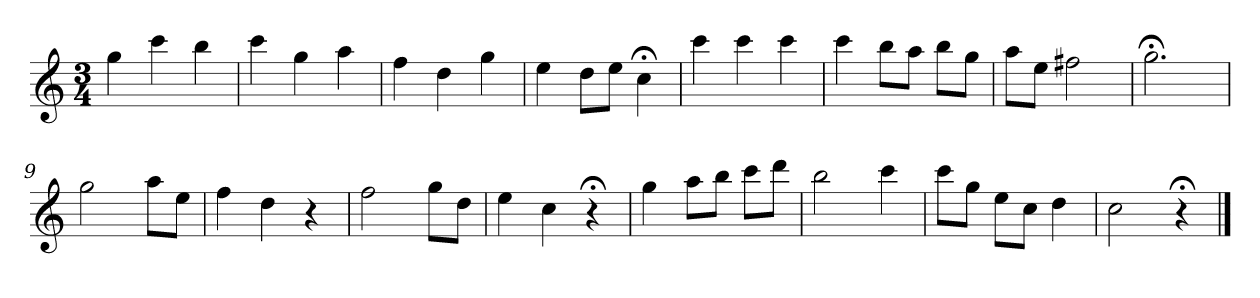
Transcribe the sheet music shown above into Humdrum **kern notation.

**kern
*part1
*staff1
*k[]
*C:
*M3/4
*MM120
=1
4gg
4ccc
4bb
=2
4ccc
4gg
4aa
=3
4ff
4dd
4gg
=4
4ee
8ddL
8eeJ
4cc;<
=5
4ccc
4ccc
4ccc
=6
4ccc
8bbL
8aaJ
8bbL
8ggJ
=7
8aaL
8eeJ
2ff#X
=8
2.gg;<
=9
2gg
8aaL
8eeJ
=10
4ff
4dd
4r
=11
2ff
8ggL
8ddJ
=12
4ee
4cc
4r;<
=13
4gg
8aaL
8bbJ
8cccL
8dddJ
=14
2bb
4ccc
=15
8cccL
8ggJ
8eeL
8ccJ
4dd
=16
2cc
4r;<
==
*-
